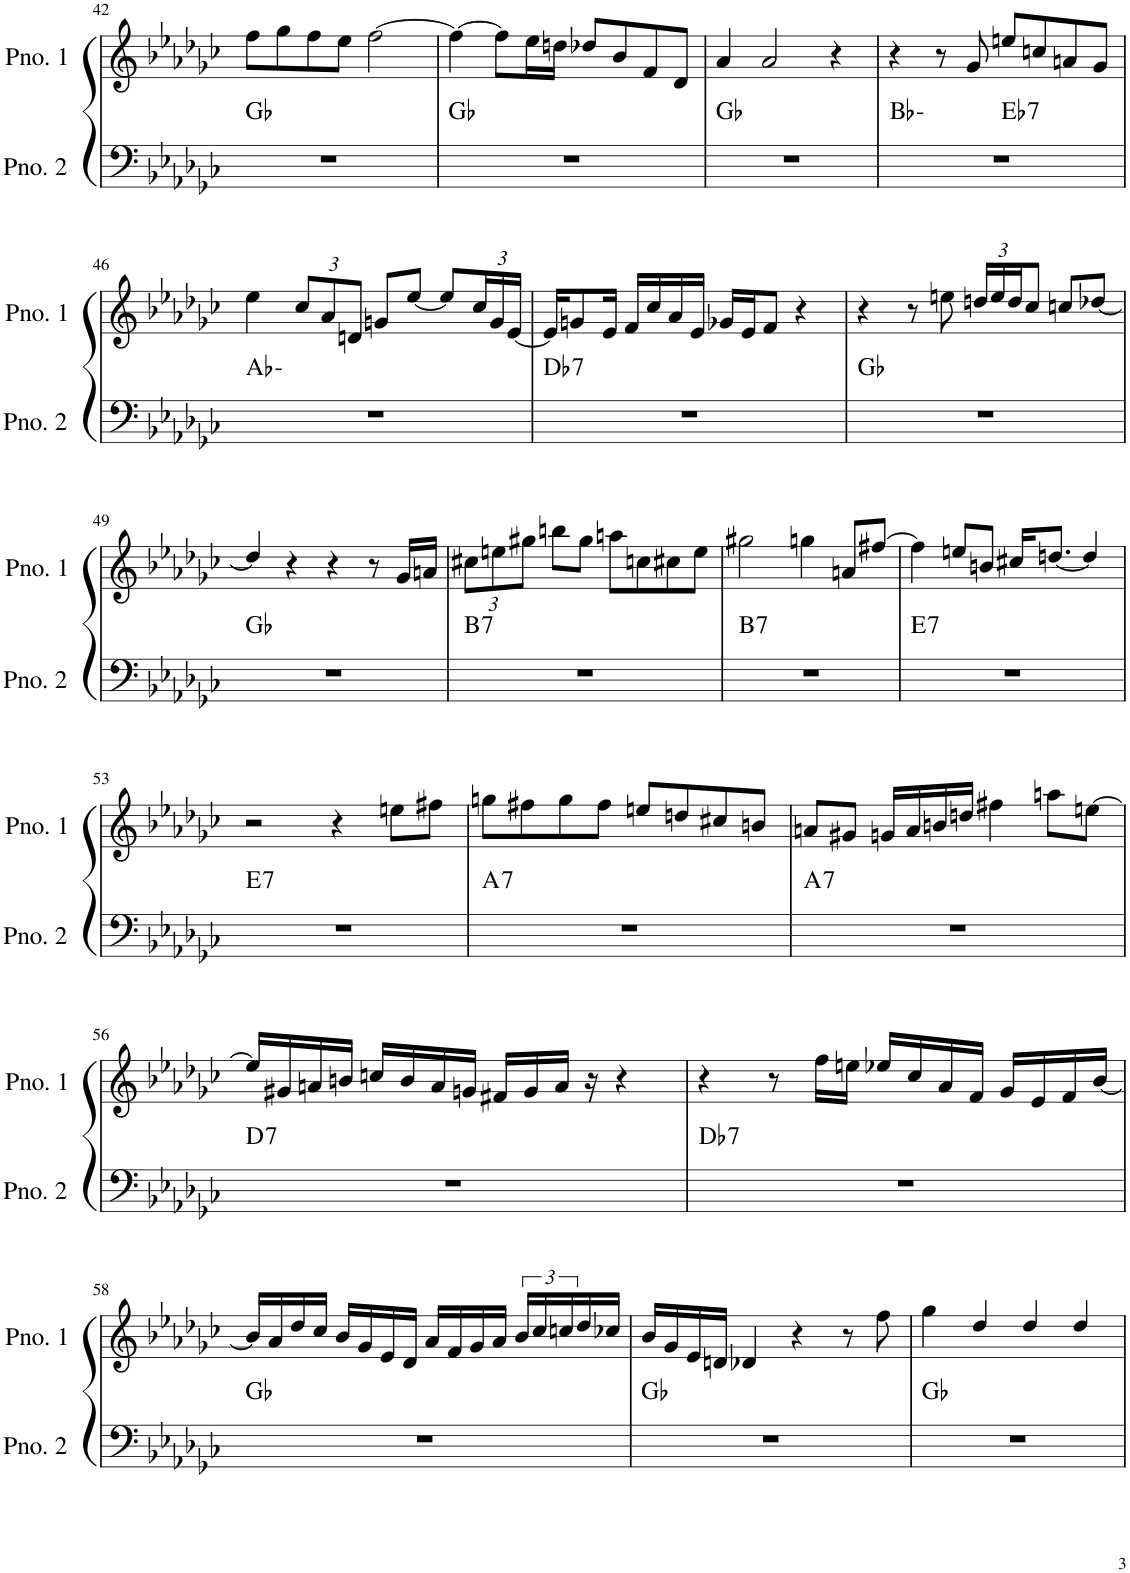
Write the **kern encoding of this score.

**kern	**harte	**kern
*part2	*part2	*part1
*staff2	*	*staff1
*I"ピアノ 2	*	*I"ピアノ 1
!!LO:PB:g=z
*clefF4	*	*clefG2
*k[b-e-a-d-g-c-]	*	*k[b-e-a-d-g-c-]
*M4/4	*	*M4/4
=42	=42	=42
1r	Gb:maj	8ff\L
.	.	8gg-\
.	.	8ff\
.	.	8ee-\J
.	.	[2ff\
=43	=43	=43
1r	Gb:maj	4ff\_
.	.	8ff\L]
.	.	16ee-\L
.	.	16ddn\JJ
.	.	8dd-X/L
.	.	8b-/
.	.	8f/
.	.	8d-/J
=44	=44	=44
1r	Gb:maj	4a-/
.	.	2a-/
.	.	4r
=45	=45	=45
*^	*	*
1r	2ryy	Bb:min	4r
.	.	.	8r
.	.	.	8g-/
!	!	!LO:H:kt=7	!
.	2ryy	Eb:7	8een/L
.	.	.	8ccn/
.	.	.	8an/
.	.	.	8g-/J
*v	*v	*	*
!!LO:LB:g=z
=46	=46	=46
1r	Ab:min	4ee-\
*	*	*Xbrackettup
.	.	12cc-/L
.	.	12a-/
.	.	12dn/J
.	.	8gn/L
.	.	[8ee-/J
.	.	8ee-/L]
.	.	24cc-/L
.	.	24g/
.	.	[24e-/JJ
=47	=47	=47
!	!LO:H:kt=7	!
1r	Db:7	16e-/KL]
.	.	8gn/
.	.	16e-/Jk
.	.	16f/LL
.	.	16cc-/
.	.	16a-/
.	.	16e-/JJ
.	.	16g-X/LL
.	.	16e-/J
.	.	8f/J
.	.	4r
=48	=48	=48
1r	Gb:maj	4r
.	.	8r
.	.	8een\
.	.	24ddn/LL
.	.	24ee/
.	.	24dd/J
.	.	8cc-/J
.	.	8ccn/L
.	.	[8dd-X/J
!!LO:LB:g=z
=49	=49	=49
1r	Gb:maj	4dd-/]
.	.	4r
.	.	4r
.	.	8r
.	.	16g-/LL
.	.	16an/JJ
=50	=50	=50
!	!LO:H:kt=7	!
1r	B:7	12cc#X\L
.	.	12een\
.	.	12gg#X\J
.	.	8bbn\L
.	.	8gg#\J
.	.	8aan\L
.	.	8ccn\
.	.	8cc#X\
.	.	8ee\J
=51	=51	=51
!	!LO:H:kt=7	!
1r	B:7	2gg#X\
.	.	4ggn\
.	.	8an/L
.	.	[8ff#X/J
=52	=52	=52
!	!LO:H:kt=7	!
1r	E:7	4ff#\]
.	.	8een/L
.	.	8bn/J
.	.	16cc#X/KL
.	.	[8.ddn/J
.	.	4dd/]
!!LO:LB:g=z
=53	=53	=53
!	!LO:H:kt=7	!
1r	E:7	2r
.	.	4r
.	.	8een\L
.	.	8ff#X\J
=54	=54	=54
!	!LO:H:kt=7	!
1r	A:7	8ggn\L
.	.	8ff#X\
.	.	8gg\
.	.	8ff#\J
.	.	8een/L
.	.	8ddn/
.	.	8cc#X/
.	.	8bn/J
=55	=55	=55
!	!LO:H:kt=7	!
1r	A:7	8an/L
.	.	8g#X/J
.	.	16gn/LL
.	.	16a/
.	.	16bn/
.	.	16ddn/JJ
.	.	4ff#X\
.	.	8aan\L
.	.	[8een\J
!!LO:LB:g=z
=56	=56	=56
!	!LO:H:kt=7	!
1r	D:7	16ee/LL]
.	.	16g#X/
.	.	16an/
.	.	16bn/JJ
.	.	16ccn/LL
.	.	16b/
.	.	16a/
.	.	16gn/JJ
.	.	16f#X/LL
.	.	16g/
.	.	16a/JJ
.	.	16r
.	.	4r
=57	=57	=57
!	!LO:H:kt=7	!
1r	Db:7	4r
.	.	8r
.	.	16ff\LL
.	.	16een\JJ
.	.	16ee-X/LL
.	.	16cc-/
.	.	16a-/
.	.	16f/JJ
.	.	16g-/LL
.	.	16e-/
.	.	16f/
.	.	[16b-/JJ
!!LO:LB:g=z
=58	=58	=58
1r	Gb:maj	16b-/LL]
.	.	16a-/
.	.	16dd-/
.	.	16cc-/JJ
.	.	16b-/LL
.	.	16g-/
.	.	16e-/
.	.	16d-/JJ
.	.	16a-/LL
.	.	16f/
.	.	16g-/
.	.	16a-/JJ
*	*	*brackettup
.	.	24b-/LL
.	.	24cc-/
.	.	24ccn/
.	.	16dd-/
.	.	16cc-X/JJ
=59	=59	=59
1r	Gb:maj	16b-/LL
.	.	16g-/
.	.	16e-/
.	.	16dn/JJ
.	.	4d-X/
.	.	4r
.	.	8r
.	.	8ff\
=60	=60	=60
1r	Gb:maj	4gg-\
.	.	4dd-/
.	.	4dd-/
.	.	4dd-/
=	=	=
*-	*-	*-
